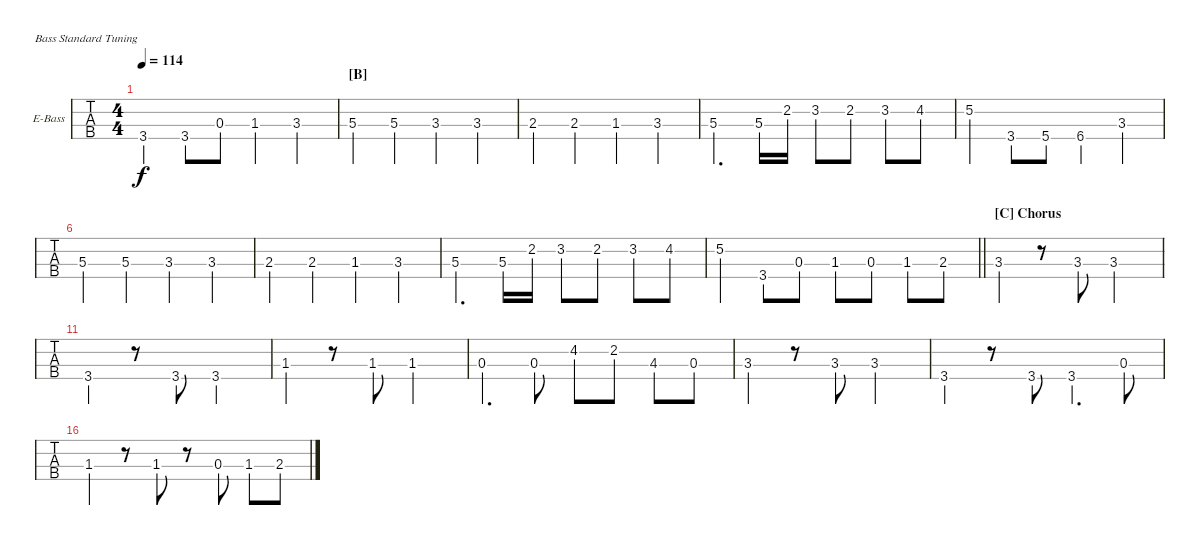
\bracketExtendMode nobrackets
\firstSystemTrackNameOrientation horizontal
\otherSystemsTrackNameOrientation horizontal
\defaultBarNumberDisplay FirstOfSystem
\track ("Bass" "E-Bass") {instrument electricbassfinger}
\staff {tabs}
\tuning (G2 D2 A1 E1)
\ts (4 4)
\tempo 114
\clef f4
\ks c
3.4.4{dy f} 3.4.8 0.3.8 1.3.4 3.3.4 |
\section ("B" "")
5.3.4 5.3.4 3.3.4 3.3.4 |
2.3.4 2.3.4 1.3.4 3.3.4 |
5.3.4{d} 5.3.16 2.2.16 3.2.8 2.2.8 3.2.8 4.2.8 |
5.2.4 3.4.8 5.4.8 6.4.4 3.3.4 |
5.3.4 5.3.4 3.3.4 3.3.4 |
2.3.4 2.3.4 1.3.4 3.3.4 |
5.3.4{d} 5.3.16 2.2.16 3.2.8 2.2.8 3.2.8 4.2.8 |
\barLineRight lightlight
5.2.4 3.4.8 0.3.8 1.3.8 0.3.8 1.3.8 2.3.8 |
\section ("C" "Chorus")
3.3.4 r.8 3.3.8 3.3.2 |
3.4.4 r.8 3.4.8 3.4.2 |
1.3.4 r.8 1.3.8 1.3.2 |
0.3.4{d} 0.3.8 4.2.8 2.2.8 4.3.8 0.3.8 |
3.3.4 r.8 3.3.8 3.3.2 |
3.4.4 r.8 3.4.8 3.4.4{d} 0.3.8 |
1.3.4 r.8 1.3.8 r.8 0.3.8 1.3.8 2.3.8
